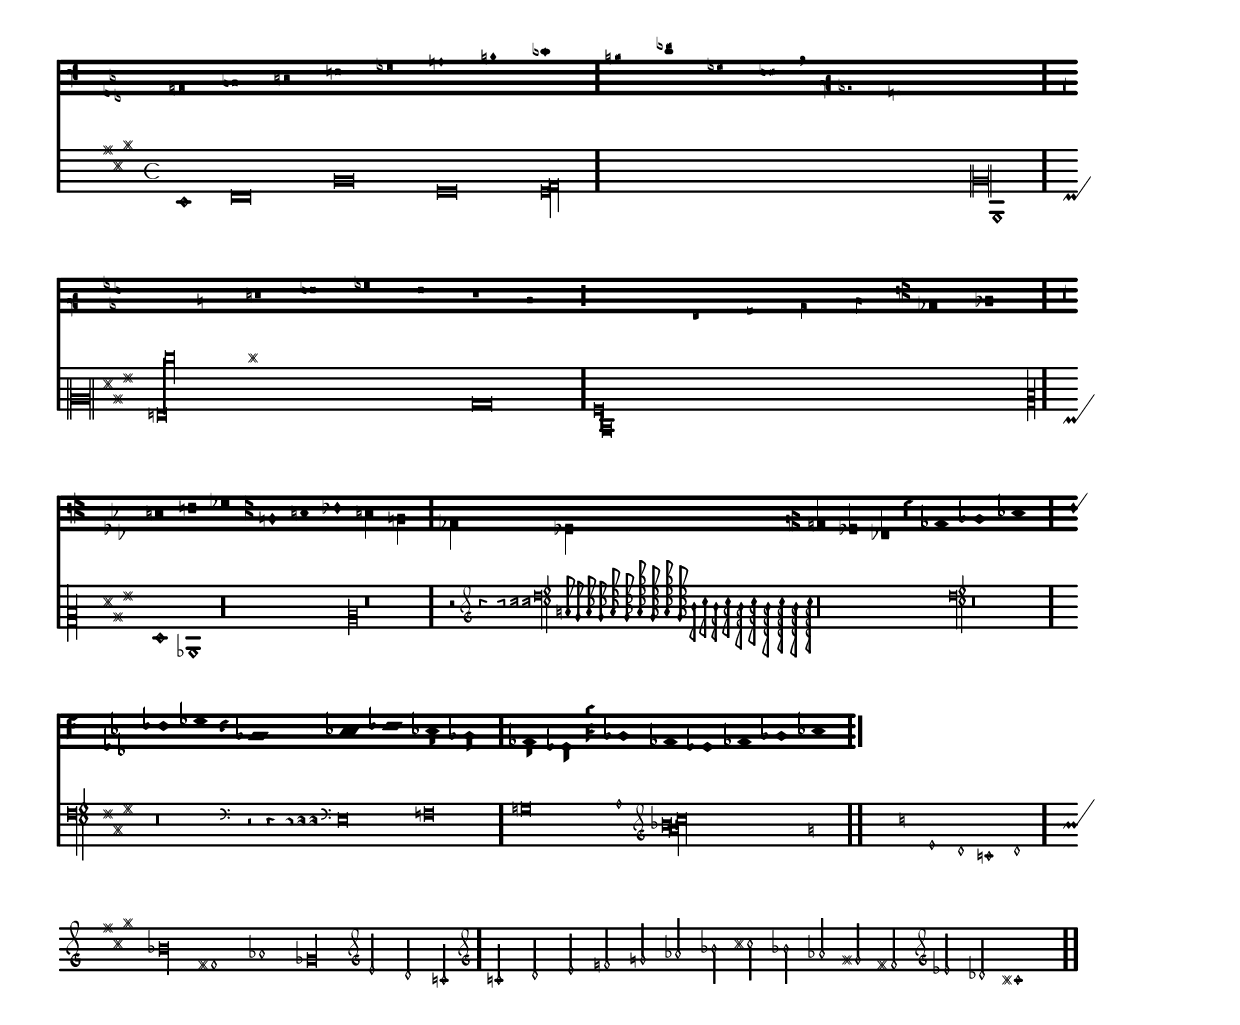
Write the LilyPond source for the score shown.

%% Do not edit this file; it is auto-generated from LSR http://lsr.dsi.unimi.it
%% This file is in the public domain.
\version "2.11.51"

\header {
  lsrtags = "ancient-notation"

  texidoc = "
Here are shown many (all?) of the symbols that are included in
LilyPond's support of ancient notation.



"
  doctitle = "Ancient fonts"
} % begin verbatim
upperStaff = \context GregorianStaff = "upperStaff" <<
  \context GregorianVoice <<
    \set Score.timing = ##f
%   \set Score.forceAccidental = ##t %%%%%%%% FIXME: what happened to this property?

    \override Staff.StaffSymbol  #'line-count = #4

     \transpose c c {
	\override Staff.KeySignature #'glyph-name-alist = #alteration-vaticana-glyph-name-alist
	\override Staff.Accidental #'glyph-name-alist = #alteration-vaticana-glyph-name-alist
	\override NoteHead  #'style = #'vaticana.punctum
	\key es \major
	\clef "vaticana-fa2"
	c!1 des! e! f! ges!

	\override NoteHead  #'style = #'vaticana.inclinatum
	a! b! ces'
	\override Staff.BarLine  #'bar-size = #3.0 \bar "|"
%	\break % 1 (8*1)

	\override NoteHead  #'style = #'vaticana.quilisma
	b! des'! ges! fes!
	\breathe
	\clef "vaticana-fa1"
	\override NoteHead  #'style = #'vaticana.plica
	es d
	\override NoteHead  #'style = #'vaticana.reverse-plica
	c d
	\override Staff.BarLine  #'bar-size = #3.0 \bar "|"
%	\break %2 (8*1)

	\override NoteHead  #'style = #'vaticana.punctum-cavum
	es f
	\override NoteHead  #'style = #'vaticana.lpes
	g as
	\override NoteHead  #'style = #'vaticana.upes
	bes as
	\override NoteHead  #'style = #'vaticana.vupes
	g f
	\override NoteHead  #'style = #'vaticana.linea-punctum
	\override Staff.BarLine  #'bar-size = #2.0 \bar "|"
%	\break % 3 (8*1)

	es d
	\override NoteHead  #'style = #'vaticana.epiphonus
	c d
	\override NoteHead  #'style = #'vaticana.cephalicus
	es f

	\override Staff.KeySignature #'glyph-name-alist = #alteration-medicaea-glyph-name-alist
	\override Staff.Accidental #'glyph-name-alist = #alteration-medicaea-glyph-name-alist
	\override Staff.Custos  #'style = #'medicaea
	\override NoteHead  #'style = #'medicaea.punctum
	\clef "medicaea-fa2"
	ces! des!
	\override Staff.BarLine  #'bar-size = #3.0 \bar "|"
%	\break % 4 (8*1)

	e! f! ges!
	\clef "medicaea-do2"
	\override NoteHead  #'style = #'medicaea.inclinatum
	a! b! ces'!
	\override NoteHead  #'style = #'medicaea.virga
	b! a!
	\override Staff.BarLine  #'bar-size = #3.0 \bar "|"
%	\break % 5 (8*1)

	ges! fes!
	\clef "medicaea-fa1"
	\override NoteHead  #'style = #'medicaea.rvirga
	e! des! ces!

	\override Staff.KeySignature #'glyph-name-alist = #alteration-hufnagel-glyph-name-alist
	\override Staff.Accidental #'glyph-name-alist = #alteration-hufnagel-glyph-name-alist
	\override Staff.Custos  #'style = #'hufnagel
	\override NoteHead  #'style = #'hufnagel.punctum
	\clef "hufnagel-fa2"
	ces! des! es!
	\override Staff.BarLine  #'bar-size = #3.0 \bar "|"
%	\break % 6 (8*1)

	fes! ges!
	\clef "hufnagel-do2"
	\override NoteHead  #'style = #'hufnagel.lpes
	as! bes! ces'!
	\override NoteHead  #'style = #'hufnagel.virga
	bes! as!
	\override Staff.BarLine  #'bar-size = #3.0 \bar "|"
%	\break % 7 (8*1)

	ges! fes!
	\clef "hufnagel-do-fa"
	\override NoteHead  #'style = #'hufnagel.punctum
	es! des! ces! des! es! fes!
	\bar "||"
%	\break % 8 (8*1)

	s32*1
%	\break % 12 (32*1)
    }
  >>
>>

lowerStaff = \context MensuralStaff = "lowerStaff" <<
  \context MensuralVoice <<
    
    % this is broken until further notice -- see refman
    % \override Staff.StaffSymbol  #'line-count = #5
    \applyOutput #'Staff #(outputproperty-compatibility (make-type-checker 'staff-symbol-interface) 'line-count 5)

     \transpose c c {
	\set autoBeaming = ##f
	\override NoteHead  #'style = #'neomensural
	\override Rest  #'style = #'neomensural
	\key a \major

% FIXME: lily crashes on some (invalid?) ligatures with:
%   ERROR: In procedure gh_scm2int:
%   ERROR: Wrong type argument in position 1: ()

% FIXME: lily emits "Programming error: Infinity or NaN encountered"
% on many ligatures such as BB.

	cis'1 d'\breve gis'\breve e'\breve \[ e'\longa fis'\longa \]
	\set Staff.forceClef = ##t
	\clef "neomensural-c2"
	cis1
	\bar "|"
%	\break % 2 (16*1)

	\[ g\breve dis''\longa \]
	b\breve \[ a\longa d\longa \]
	\clef "petrucci-c2"
%	\break % 4 (16*1)

	fis1 ces1
	\clef "petrucci-c2"
	r\longa
	\set Staff.forceClef = ##t
	\clef "mensural-c2"
	r\breve
	\bar "|"
%	\break % 5 (8*1)

	r2
	\clef "mensural-g"
	r4 r8 r16 r16
	\override NoteHead  #'style = #'mensural
	\override Stem  #'flag-style = #'mensural
	\override Stem  #'thickness = #1.0
	\override Rest  #'style = #'mensural
	\clef "petrucci-f"
	c8 b, c16 b, c32 b, c64 b, c64 b,
	d8 e  d16 e  d32 e  d64 e  d64 e
	r\longa
	\set Staff.forceClef = ##t
	\clef "petrucci-f"
	r\breve
	\bar "|"
%	\break % 6 (8*1)

	r\breve 
	\clef "mensural-f"
	% FIXME: must set Stem flag-style to #'neomensural to avoid
	% segmentation fault on r8/r16/r32.  (Strange: what has
	% Stem flag-style to do with mensural rests?)
	\override Stem  #'flag-style = #'neomensural
	% FIXME: produces warnings about "flag `neomensurald4' (or 3) not found".
	r2 r4 r8 r16 r16
	\override Stem  #'flag-style = #'mensural
	\set Staff.forceClef = ##t
	\clef "mensural-f"
	e\breve f g a1
	\clef "mensural-g"
%	\break % 7 (8*1)

	\[ bes'!\longa a'!\longa c''!\longa \]
	e'1 d' c' d' \bar "|"
	\bar "|"
%	\break % 9 (16*1)

	bes'!\longa fis'!1 as'!1 ges'!\longa % lig
	\set Staff.forceClef = ##t
	\clef "mensural-g"
	e'2 d' c' \bar "|"
%	\break % 11 (16*1)

	\set Staff.forceClef = ##t
	\clef "petrucci-g"
	c'2 d' e' f'
	\clef "petrucci-g"
	g' as'! bes'! cis''!
	bes'! as'! gis'! fis'!
	\set Staff.forceClef = ##t
	\clef "mensural-g"
	es'! des'! cis'!1 \bar "||"
%	\break % 12 (8*1)
    }
  >>
>>

\paper {
	line-thickness = #(/ staff-space 5.0)
}

\score {
    \context Score <<
	\upperStaff
	\lowerStaff
    >>
    \layout {
% do we want to keep these settings? -gp
	line-width = 17.25\cm
	textheight = 26.0\cm
	indent = 0.0
	\context {
	    \Score
	    \accepts MensuralStaff
	    \accepts GregorianStaff
%	    timing = ##f %%%%%%%% FIXME: this has no effect
	}
	\context {
	    \Voice
	    \name MensuralVoice
	    \alias Voice
	    \remove Ligature_bracket_engraver
	    \consists Mensural_ligature_engraver
	    \override NoteHead #'style = #'mensural
%	    \override Stem #'flag-style = #'mensural %%%%%%%% FIXME: this core dumps
	    \override Stem #'thickness = #1.0
	    \override Rest #'style = #'mensural
	    autoBeaming = ##f
	}
	\context {
	    \Voice
	    \name GregorianVoice
	    \alias Voice
	    \remove Ligature_bracket_engraver
%	    \consists Gregorian_ligature_engraver %%%%%%%% TODO: not yet implemented
	    \override NoteHead #'style = #'vaticana.punctum
	    autoBeaming = ##f
	}
	\context {
	    \Staff
	    \name MensuralStaff
	    \alias Staff
	    \accepts MensuralVoice
	    \consists Custos_engraver
	    \override TimeSignature #'style = #'mensural
	    \override KeySignature #'glyph-name-alist = #alteration-mensural-glyph-name-alist
	    \override Accidental #'glyph-name-alist = #alteration-mensural-glyph-name-alist
	    \override Custos #'style = #'mensural
	    \override Custos #'neutral-position = #3
	    \override Custos #'neutral-direction = #-1
	    clefGlyph = #"clefs.petrucci-c2"
	    clefPosition = #-2
	    clefOctavation = #0 
	}
	\context {
	    \Staff
	    \name GregorianStaff
	    \alias Staff
	    \accepts GregorianVoice
	    \consists Custos_engraver
	    \remove Time_signature_engraver
	    \override StaffSymbol #'thickness = #2.0
	    \override StaffSymbol #'line-count = #4
	    \override KeySignature #'glyph-name-alist = #alteration-vaticana-glyph-name-alist
	    \override Accidental #'glyph-name-alist = #alteration-vaticana-glyph-name-alist
	    \override Custos #'style = #'vaticana
	    \override Custos #'neutral-position = #4
	    \override Custos #'neutral-direction = #-1
	    clefGlyph = #"clefs.vaticana-do"
	    clefPosition = #1
	    clefOctavation = #0 
	}
	\context {
	    \RemoveEmptyStaffContext
	    \accepts MensuralVoice
	    \accepts GregorianVoice
        }
    }
}


